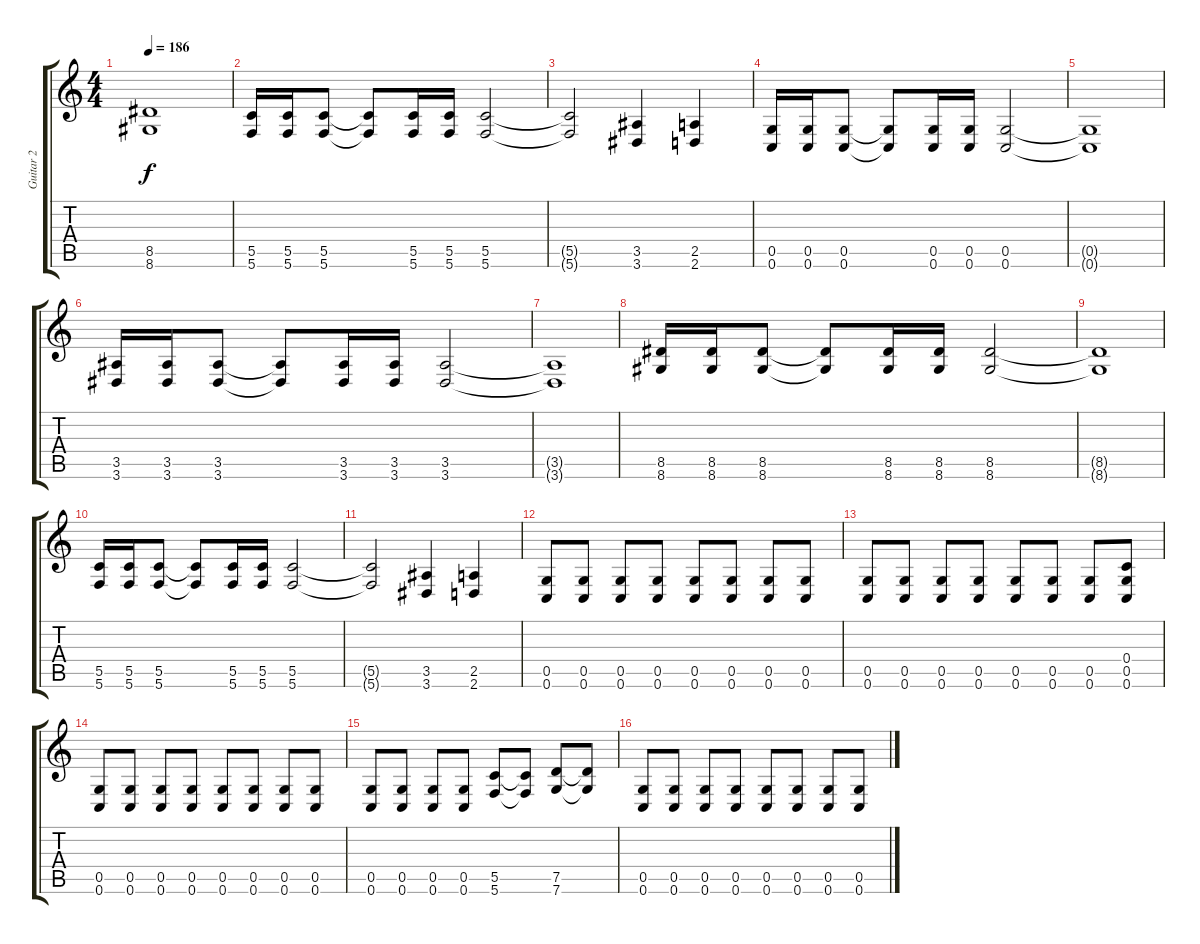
\track ("Guitar 2" "Guitar 2") {instrument distortionguitar}
\staff {score tabs}
\tuning (D4 A3 F3 C3 G2 C2) {hide}
\ts (4 4)
\tempo 186
\clef g2
\ks c
(8.5{t} 8.6{t}).1{dy f} |
(5.5 5.6).16 (5.5 5.6).16 (5.5 5.6).8 (5.5{t} 5.6{t}).8 (5.5 5.6).16 (5.5 5.6).16 (5.5 5.6).2 |
(5.5{t} 5.6{t}).2 (3.5 3.6).4 (2.5 2.6).4 |
(0.5 0.6).16 (0.5 0.6).16 (0.5 0.6).8 (0.5{t} 0.6{t}).8 (0.5 0.6).16 (0.5 0.6).16 (0.5 0.6).2 |
(0.5{t} 0.6{t}).1 |
(3.5 3.6).16 (3.5 3.6).16 (3.5 3.6).8 (3.5{t} 3.6{t}).8 (3.5 3.6).16 (3.5 3.6).16 (3.5 3.6).2 |
(3.5{t} 3.6{t}).1 |
(8.5 8.6).16 (8.5 8.6).16 (8.5 8.6).8 (8.5{t} 8.6{t}).8 (8.5 8.6).16 (8.5 8.6).16 (8.5 8.6).2 |
(8.5{t} 8.6{t}).1 |
(5.5 5.6).16 (5.5 5.6).16 (5.5 5.6).8 (5.5{t} 5.6{t}).8 (5.5 5.6).16 (5.5 5.6).16 (5.5 5.6).2 |
(5.5{t} 5.6{t}).2 (3.5 3.6).4 (2.5 2.6).4 |
(0.5 0.6).8 (0.5 0.6).8 (0.5 0.6).8 (0.5 0.6).8 (0.5 0.6).8 (0.5 0.6).8 (0.5 0.6).8 (0.5 0.6).8 |
(0.5 0.6).8 (0.5 0.6).8 (0.5 0.6).8 (0.5 0.6).8 (0.5 0.6).8 (0.5 0.6).8 (0.5 0.6).8 (0.4 0.5 0.6).8 |
(0.5 0.6).8 (0.5 0.6).8 (0.5 0.6).8 (0.5 0.6).8 (0.5 0.6).8 (0.5 0.6).8 (0.5 0.6).8 (0.5 0.6).8 |
(0.5 0.6).8 (0.5 0.6).8 (0.5 0.6).8 (0.5 0.6).8 (5.5 5.6).8 (5.5{t} 5.6{t}).8 (7.5 7.6).8 (7.5{t} 7.6{t}).8 |
(0.5 0.6).8 (0.5 0.6).8 (0.5 0.6).8 (0.5 0.6).8 (0.5 0.6).8 (0.5 0.6).8 (0.5 0.6).8 (0.5 0.6).8
